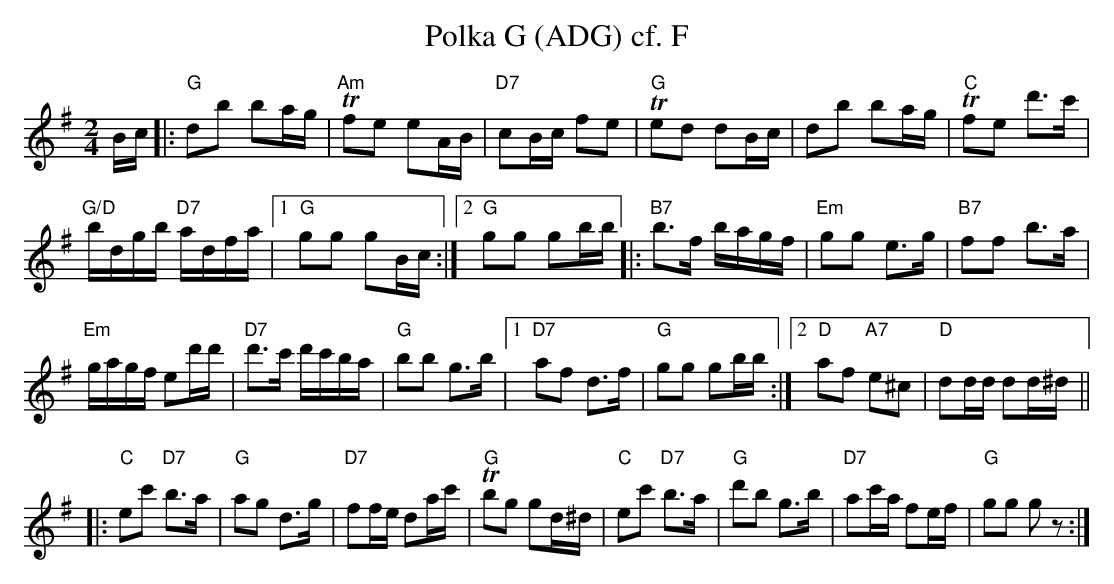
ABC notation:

X:1
T:Polka G (ADG) cf. F
M:2/4
L:1/16
K:Gmaj%%MIDI gchordon
Bc |: "G"d2b2 b2ag | "Am"Tf2e2 e2AB | "D7"c2Bc f2e2 | "G"Te2d2 d2Bc | d2b2 b2ag | "C"Tf2e2 d'3c' |
"G/D"bdgb "D7"adfa |1 "G"g2g2 g2Bc :|2 "G"g2g2 g2bb |: "B7"b3f bagf | "Em"g2g2 e3g | "B7"f2f2 b3a |
"Em"gagf e2d'd' | "D7"d'3c' d'c'ba | "G"b2b2 g3b |1 "D7"a2f2 d3f | "G"g2g2 g2bb :|2 "D"a2f2 "A7"e2^c2 | "D"d2dd d2d^d ||
|: "C"e2c'2 "D7"b3a | "G"a2g2 d3g | "D7"f2fe d2ac' | "G"Tb2g2 g2d^d | "C"e2c'2 "D7"b3a | "G"d'2b2 g3b | "D7"a2c'a f2ef | "G"g2g2 g2z2 :|
